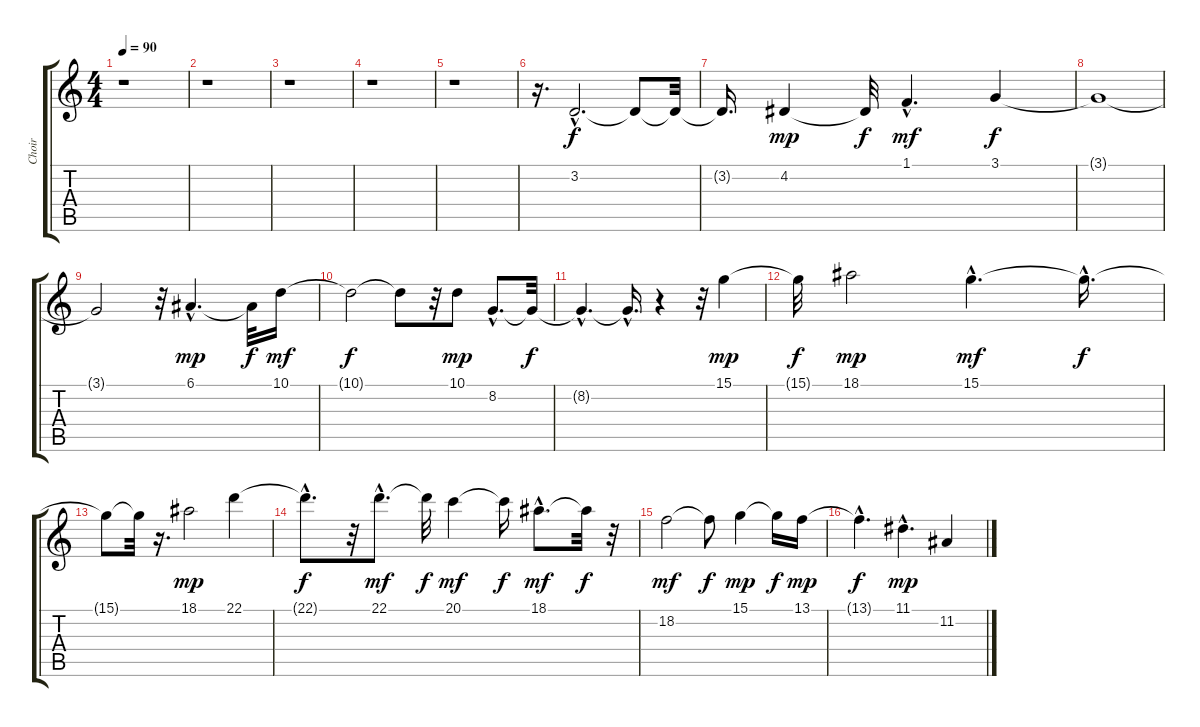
\track ("Choir" "Choir") {instrument choiraahs}
\staff {score tabs}
\tuning (E4 B3 G3 D3 A2 E2) {hide}
\ts (4 4)
\tempo 90
\clef g2
\ks c
r.1{dy f} |
r.1 |
r.1 |
r.1 |
r.1 |
r.16{d} 3.2{hac}.2{d volume 8} 3.2{t}.8 3.2{t}.32 |
3.2{t}.16{d} 4.2.4{dy mp volume 12} 4.2{t}.32{dy f} 1.1{hac}.4{d dy mf} 3.1.4{dy f} |
3.1{t}.1 |
3.1{t}.2 r.32 6.1{hac}.4{d dy mp} 6.1{t}.32{dy f} 10.1.16{dy mf} |
10.1{t}.2{dy f} 10.1{t}.8 r.32 10.1.8{dy mp} 8.2{hac}.8{d} 8.2{t}.32{dy f} |
8.2{hac t}.4{d} 8.2{hac t}.16{d} r.4 r.32 15.1.4{dy mp} |
15.1{t}.32{dy f} 18.1.2{dy mp} 15.1{hac}.4{d dy mf} 15.1{hac t}.16{d dy f} |
15.1{t}.8 15.1{t}.32 r.16{d} 18.1.2{dy mp} 22.1.4 |
22.1{hac t}.8{d dy f} r.32 22.1{hac}.8{d dy mf} 22.1{t}.32{dy f} 20.1.4{dy mf} 20.1{t}.16{dy f} 18.1{hac}.8{d dy mf} 18.1{t}.32{dy f} r.32 |
18.2.2{dy mf} 18.2{t}.8{dy f} 15.1.4{dy mp} 15.1{t}.16{dy f} 13.1.16{dy mp} |
13.1{hac t}.4{d dy f} 11.1{hac}.4{d dy mp} 11.2.4
